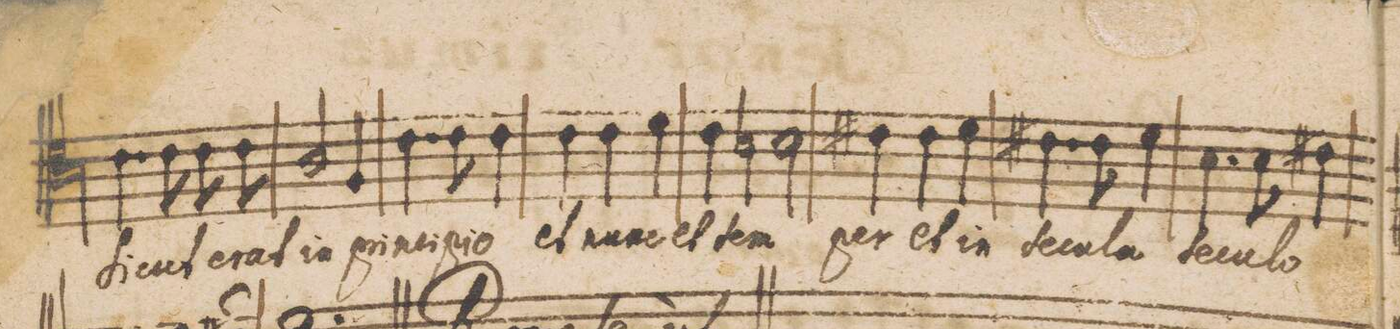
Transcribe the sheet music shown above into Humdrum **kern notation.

**kern	**text	**text
*I"Tenor Primus	*	*
*clefC4	*	*
*k[]	*	*
*met(C|)	*	*
*M3/4	*	*
4.c\	Si-	.
8c\	-cut	.
8c\	e-	.
8c\	-rat	.
=53	=53	=53
2A/	in	.
4F/	prin-	.
=54	=54	=54
4.c\	-ci-	.
8c\	-pi-	.
4c\	-o	.
=55	=55	=55
4c\	et	.
4c\	nunc	.
4d\	.	.
=56	=56	=56
4c\	et	.
2Bn\	ſem-	.
=57	=57	=57
4c#X\	-per	.
4c#\	et	.
4d\	in	.
=58	=58	=58
4.c#X\	se-	.
8c#\	-cu-	.
4d\	-la	.
=59	=59	=59
4.B\	se-	.
8B\	-cu-	.
4c#X\)	-lo-	.
=60	=60	=60
*-	*-	*-
